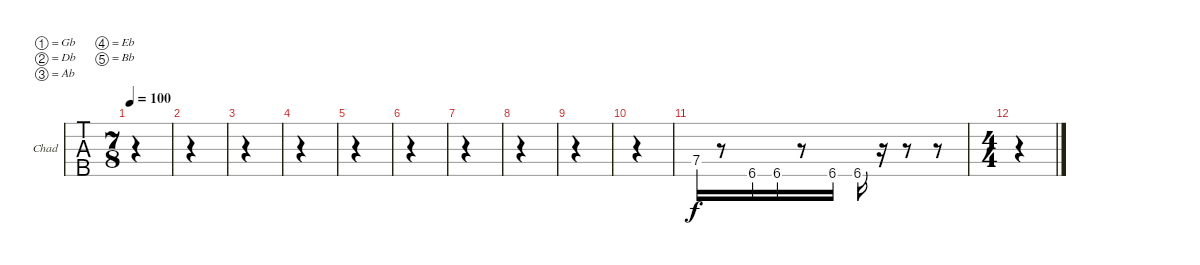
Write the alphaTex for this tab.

\defaultSystemsLayout 4
\bracketExtendMode groupsimilarinstruments
\firstSystemTrackNameOrientation horizontal
\otherSystemsTrackNameOrientation horizontal
\track ("Chad" "Chad") {solo instrument electricbassfinger}
\staff {tabs}
\tuning (Gb2 Db2 Ab1 Eb1 Bb0)
\ts (7 8)
\tempo 100
\clef f4
\ks c
|
|
|
|
|
|
|
|
|
|
7.4.16 r.8 6.5.16 6.5.16 r.8 6.5.16 6.5.16 r.16 r.8 r.8 |
\ts (4 4)
\scale
0.333333 |
\scale
0.333333 |
\scale
0.333333 |
\scale
0.257261
